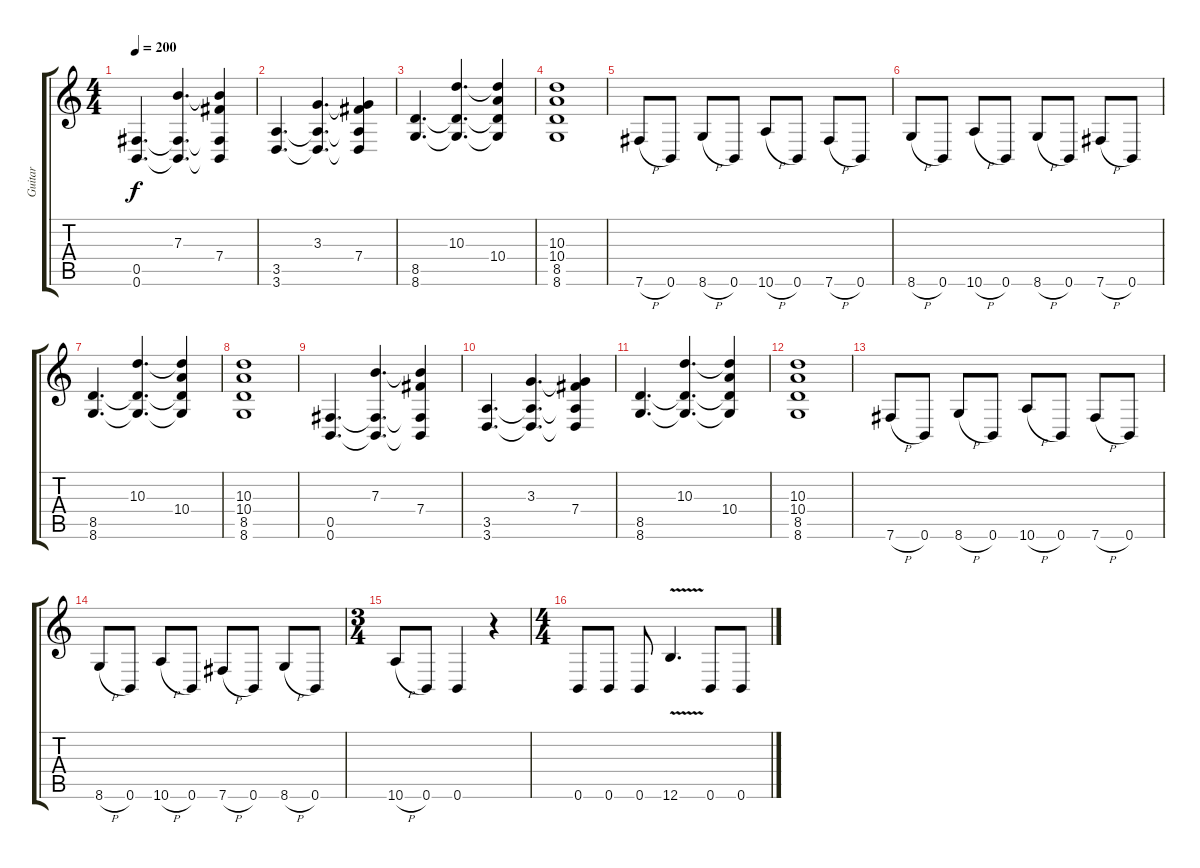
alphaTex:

\track ("Guitar" "Guitar") {instrument distortionguitar}
\staff {score tabs}
\tuning (Db4 Ab3 E3 B2 Gb2 B1) {hide}
\ts (4 4)
\tempo 200
\clef g2
\ks c
(0.5 0.6).4{d dy f} (7.3 0.5{t} 0.6{t}).4{d} (7.3{t} 7.4 0.5{t} 0.6{t}).4 |
(3.5 3.6).4{d} (3.3 3.5{t} 3.6{t}).4{d} (3.3{t} 7.4 3.5{t} 3.6{t}).4 |
(8.5 8.6).4{d} (10.3 8.5{t} 8.6{t}).4{d} (10.3{t} 10.4 8.5{t} 8.6{t}).4 |
(10.3 10.4 8.5 8.6).1 |
7.6{h}.8 0.6.8 8.6{h}.8 0.6.8 10.6{h}.8 0.6.8 7.6{h}.8 0.6.8 |
8.6{h}.8 0.6.8 10.6{h}.8 0.6.8 8.6{h}.8 0.6.8 7.6{h}.8 0.6.8 |
(8.5 8.6).4{d} (10.3 8.5{t} 8.6{t}).4{d} (10.3{t} 10.4 8.5{t} 8.6{t}).4 |
(10.3 10.4 8.5 8.6).1 |
(0.5 0.6).4{d} (7.3 0.5{t} 0.6{t}).4{d} (7.3{t} 7.4 0.5{t} 0.6{t}).4 |
(3.5 3.6).4{d} (3.3 3.5{t} 3.6{t}).4{d} (3.3{t} 7.4 3.5{t} 3.6{t}).4 |
(8.5 8.6).4{d} (10.3 8.5{t} 8.6{t}).4{d} (10.3{t} 10.4 8.5{t} 8.6{t}).4 |
(10.3 10.4 8.5 8.6).1 |
7.6{h}.8 0.6.8 8.6{h}.8 0.6.8 10.6{h}.8 0.6.8 7.6{h}.8 0.6.8 |
8.6{h}.8 0.6.8 10.6{h}.8 0.6.8 7.6{h}.8 0.6.8 8.6{h}.8 0.6.8 |
\ts (3 4)
10.6{h}.8 0.6.8 0.6.4 r.4 |
\ts (4 4)
0.6.8 0.6.8 0.6.8 12.6{v}.4{d} 0.6.8 0.6.8
